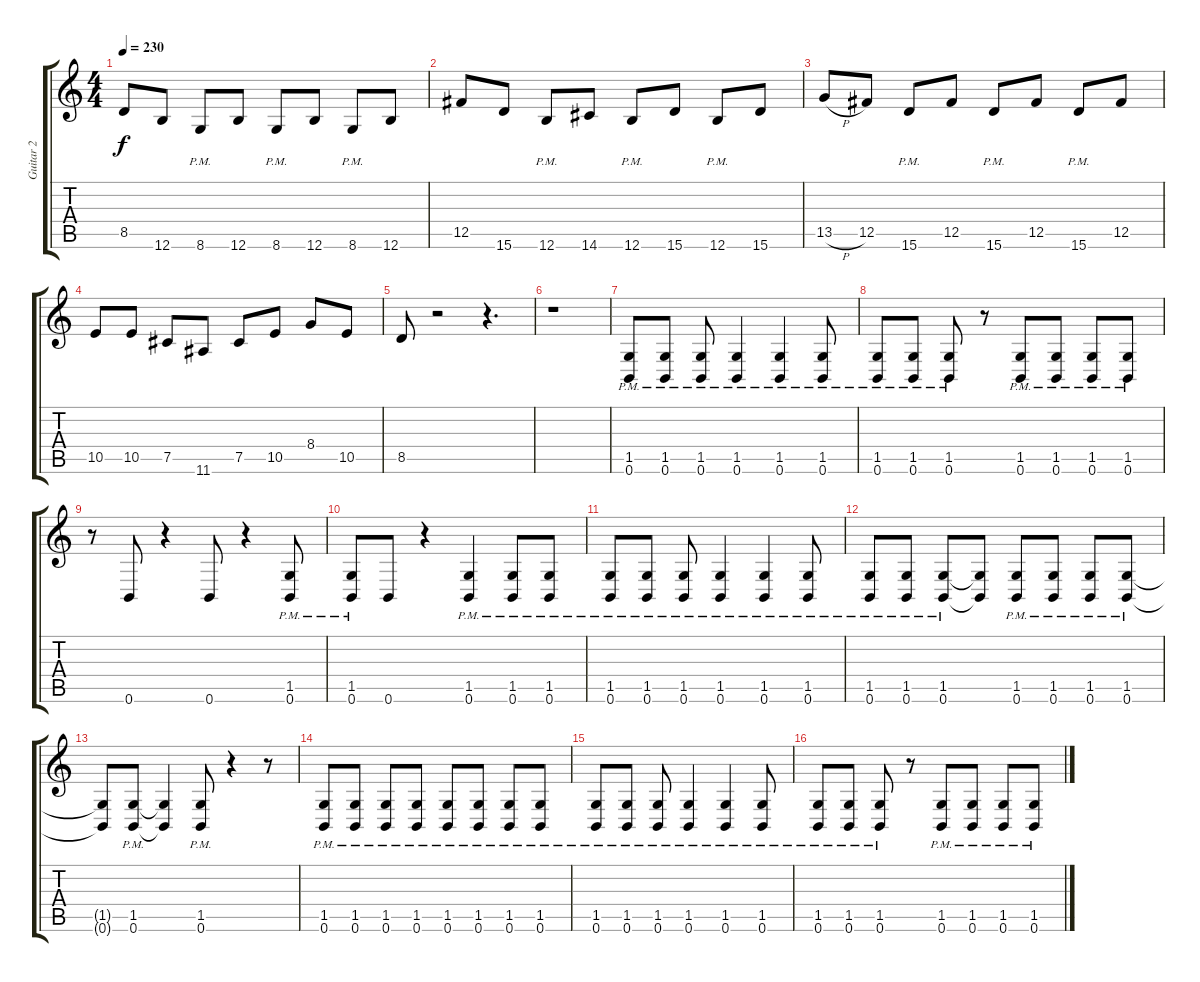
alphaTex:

\track ("Guitar 2" "Guitar 2") {instrument distortionguitar}
\staff {score tabs}
\tuning (Db4 Ab3 E3 B2 Gb2 B1) {hide}
\ts (4 4)
\tempo 230
\clef g2
\ks c
8.5.8{dy f} 12.6.8 8.6{pm}.8 12.6.8 8.6{pm}.8 12.6.8 8.6{pm}.8 12.6.8 |
12.5.8 15.6.8 12.6{pm}.8 14.6.8 12.6{pm}.8 15.6.8 12.6{pm}.8 15.6.8 |
13.5{h}.8 12.5.8 15.6{pm}.8 12.5.8 15.6{pm}.8 12.5.8 15.6{pm}.8 12.5.8 |
10.5.8 10.5.8 7.5.8 11.6.8 7.5.8 10.5.8 8.4.8 10.5.8 |
8.5.8 r.2 r.4{d} |
r.1 |
(1.5{pm} 0.6{pm}).8 (1.5{pm} 0.6{pm}).8 (1.5{pm} 0.6{pm}).8 (1.5{pm} 0.6{pm}).4 (1.5{pm} 0.6{pm}).4 (1.5{pm} 0.6{pm}).8 |
(1.5{pm} 0.6{pm}).8 (1.5{pm} 0.6{pm}).8 (1.5{pm} 0.6{pm}).8 r.8 (1.5{pm} 0.6{pm}).8 (1.5{pm} 0.6{pm}).8 (1.5{pm} 0.6{pm}).8 (1.5{pm} 0.6{pm}).8 |
r.8 0.6.8 r.4 0.6.8 r.4 (1.5{pm} 0.6{pm}).8 |
(1.5{pm} 0.6{pm}).8 0.6.8 r.4 (1.5{pm} 0.6{pm}).4 (1.5{pm} 0.6{pm}).8 (1.5{pm} 0.6{pm}).8 |
(1.5{pm} 0.6{pm}).8 (1.5{pm} 0.6{pm}).8 (1.5{pm} 0.6{pm}).8 (1.5{pm} 0.6{pm}).4 (1.5{pm} 0.6{pm}).4 (1.5{pm} 0.6{pm}).8 |
(1.5{pm} 0.6{pm}).8 (1.5{pm} 0.6{pm}).8 (1.5{pm} 0.6{pm}).8 (1.5{t} 0.6{t}).8 (1.5{pm} 0.6{pm}).8 (1.5{pm} 0.6{pm}).8 (1.5{pm} 0.6{pm}).8 (1.5{pm} 0.6{pm}).8 |
(1.5{t} 0.6{t}).8 (1.5{pm} 0.6{pm}).8 (1.5{t} 0.6{t}).4 (1.5{pm} 0.6{pm}).8 r.4 r.8 |
(1.5{pm} 0.6{pm}).8 (1.5{pm} 0.6{pm}).8 (1.5{pm} 0.6{pm}).8 (1.5{pm} 0.6{pm}).8 (1.5{pm} 0.6{pm}).8 (1.5{pm} 0.6{pm}).8 (1.5{pm} 0.6{pm}).8 (1.5{pm} 0.6{pm}).8 |
(1.5{pm} 0.6{pm}).8 (1.5{pm} 0.6{pm}).8 (1.5{pm} 0.6{pm}).8 (1.5{pm} 0.6{pm}).4 (1.5{pm} 0.6{pm}).4 (1.5{pm} 0.6{pm}).8 |
(1.5{pm} 0.6{pm}).8 (1.5{pm} 0.6{pm}).8 (1.5{pm} 0.6{pm}).8 r.8 (1.5{pm} 0.6{pm}).8 (1.5{pm} 0.6{pm}).8 (1.5{pm} 0.6{pm}).8 (1.5{pm} 0.6{pm}).8
